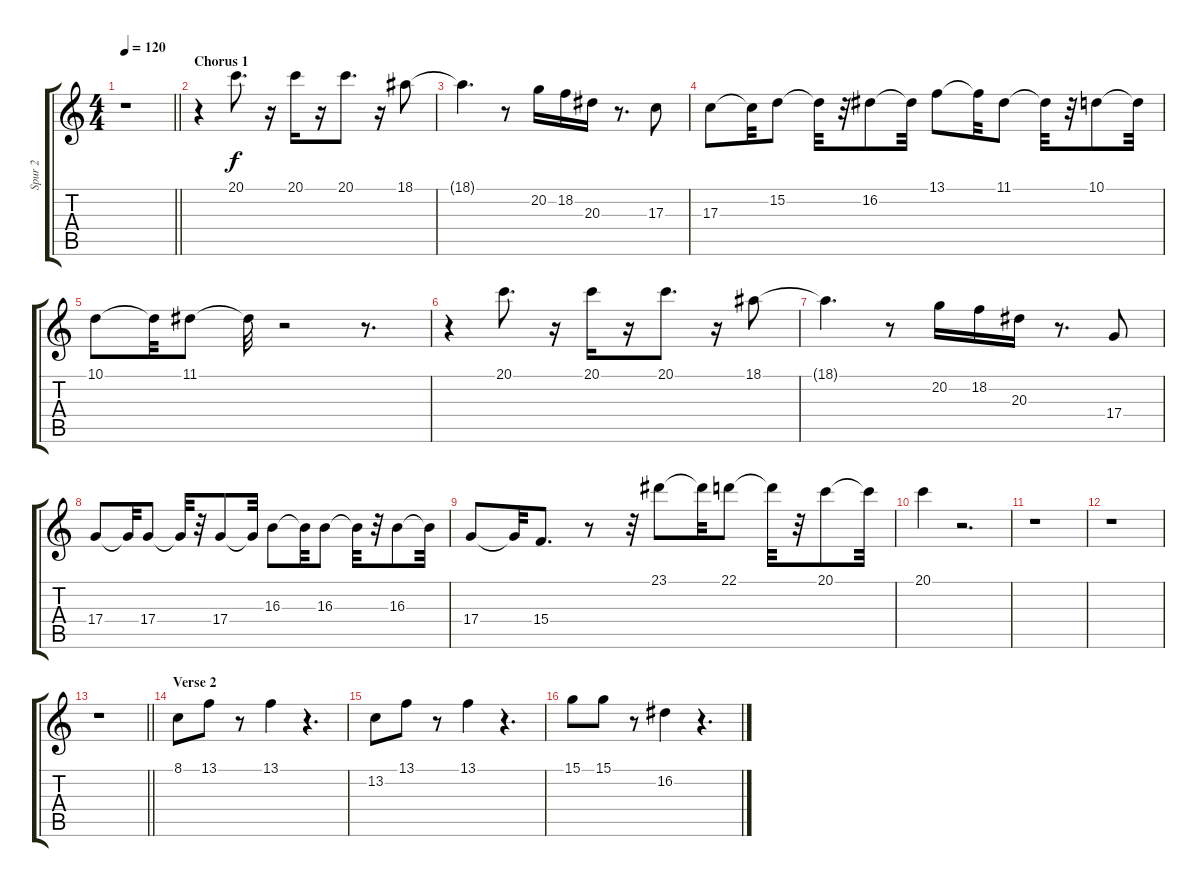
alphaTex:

\track ("Spur 2" "Spur 2") {instrument blownbottle}
\staff {score tabs}
\tuning (E4 B3 G3 D3 A2 E2) {hide}
\ts (4 4)
\tempo 120
\clef g2
\barLineRight lightlight
\ks c
r.1{dy f} |
\section ("" "Chorus 1")
r.4 20.1.8{d} r.16 20.1.16 r.16 20.1.8{d} r.16 18.1.8 |
18.1{t}.4{d} r.8 20.2.16 18.2.16 20.3.16 r.8{d} 17.3.8 |
17.3.8 17.3{t}.32 15.2.8 15.2{t}.32 r.32 16.2.8 16.2{t}.32 13.1.8 13.1{t}.32 11.1.8 11.1{t}.32 r.32 10.1.8 10.1{t}.32 |
10.1.8 10.1{t}.32 11.1.8 11.1{t}.32 r.2 r.8{d} |
r.4 20.1.8{d} r.16 20.1.16 r.16 20.1.8{d} r.16 18.1.8 |
18.1{t}.4{d} r.8 20.2.16 18.2.16 20.3.16 r.8{d} 17.4.8 |
17.4.8 17.4{t}.32 17.4.8 17.4{t}.32 r.32 17.4.8 17.4{t}.32 16.3.8 16.3{t}.32 16.3.8 16.3{t}.32 r.32 16.3.8 16.3{t}.32 |
17.4.8 17.4{t}.32 15.4.8{d} r.8 r.32 23.1.8 23.1{t}.32 22.1.8 22.1{t}.32 r.32 20.1.8 20.1{t}.32 |
20.1.4 r.2{d} |
r.1 |
r.1 |
\barLineRight lightlight
r.1 |
\section ("" "Verse 2")
8.1.8 13.1.8 r.8 13.1.4 r.4{d} |
13.2.8 13.1.8 r.8 13.1.4 r.4{d} |
15.1.8 15.1.8 r.8 16.2.4 r.4{d}
